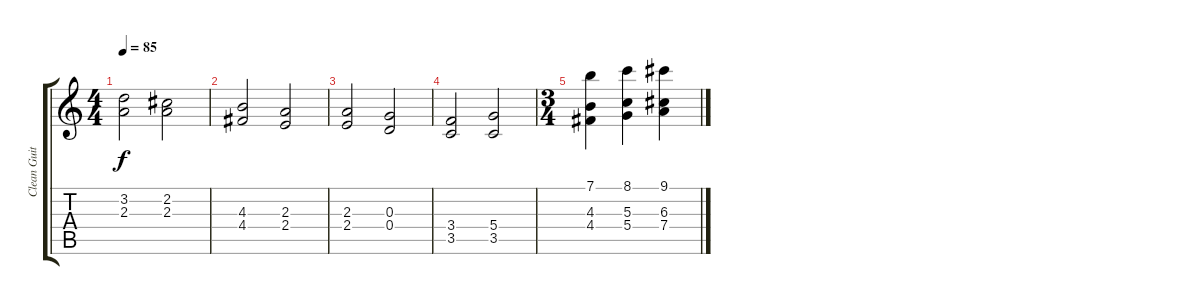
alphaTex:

\track ("Clean Guitar" "Clean Guit") {instrument acousticguitarsteel}
\staff {score tabs}
\tuning (E4 B3 G3 D3 A2 E2) {hide}
\ts (4 4)
\tempo 85
\clef g2
\ks c
(3.2 2.3).2{dy f} (2.2 2.3).2 |
(4.3 4.4).2 (2.3 2.4).2 |
(2.3 2.4).2 (0.3 0.4).2 |
(3.4 3.5).2 (5.4 3.5).2 |
\ts (3 4)
(7.1 4.3 4.4).4 (8.1 5.3 5.4).4 (9.1 6.3 7.4).4
